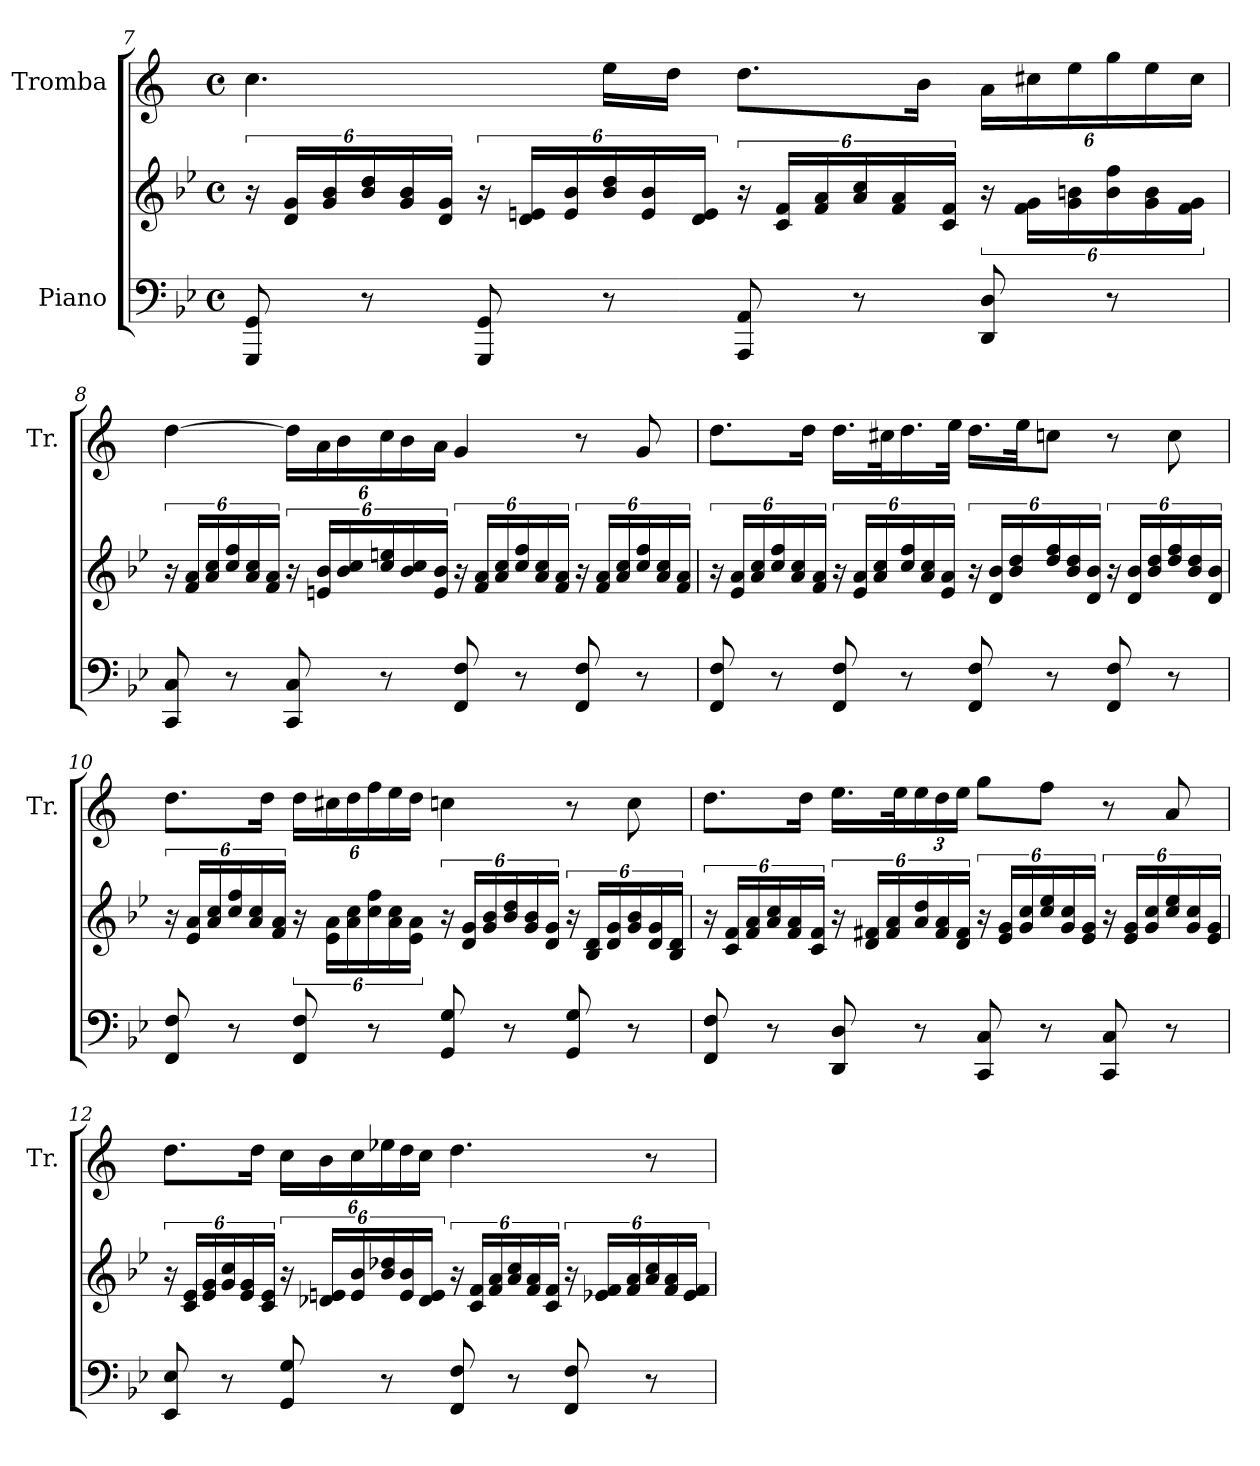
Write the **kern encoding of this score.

**kern	**kern	**kern
*part2	*part2	*part1
*staff3	*staff2	*staff1
*I"Piano	*	*I"Tromba
*	*	*I'Tr.
!!LO:LB:g=z
*clefF4	*clefG2	*clefG2
*	*	*ITrd1c2
*k[b-e-]	*k[b-e-]	*k[b-e-]
*M4/4	*M4/4	*M4/4
*met(c)	*met(c)	*met(c)
=7	=7	=7
8GGG/ 8GG/	24r	4.b-\
.	24d/ 24g/LL	.
.	24g/ 24b-/	.
8r	24b-/ 24dd/	.
.	24g/ 24b-/	.
.	24d/ 24g/JJ	.
8GGG/ 8GG/	24r	.
.	24d/ 24en/LL	.
.	24e/ 24b-/	.
8r	24b-/ 24dd/	16dd\LL
.	24e/ 24b-/	.
.	.	16cc\JJ
.	24d/ 24e/JJ	.
8AAA/ 8AA/	24r	8.cc\L
.	24c/ 24f/LL	.
.	24f/ 24a/	.
8r	24a/ 24cc/	.
.	24f/ 24a/	.
.	.	16a\Jk
.	24c/ 24f/JJ	.
*	*	*Xbrackettup
8DD/ 8D/	24r	24g\LL
.	24f\ 24g\LL	24bn\
.	24g\ 24bn\	24dd\
8r	24b\ 24ff\	24ff\
.	24g\ 24b\	24dd\
.	24f\ 24g\JJ	24b\JJ
=8	=8	=8
8CC/ 8C/	24r	[4cc\
.	24f/ 24a/LL	.
.	24a/ 24cc/	.
8r	24cc/ 24ff/	.
.	24a/ 24cc/	.
.	24f/ 24a/JJ	.
8CC/ 8C/	24r	24cc\LL]
.	24en/ 24b-/LL	24g\
.	24b-/ 24cc/	24a\
8r	24cc/ 24een/	24b-\
.	24b-/ 24cc/	24a\
.	24e/ 24b-/JJ	24g\JJ
8FF/ 8F/	24r	4f/
.	24f/ 24a/LL	.
.	24a/ 24cc/	.
8r	24cc/ 24ff/	.
.	24a/ 24cc/	.
.	24f/ 24a/JJ	.
8FF/ 8F/	24r	8r
.	24f/ 24a/LL	.
.	24a/ 24cc/	.
8r	24cc/ 24ff/	8f/
.	24a/ 24cc/	.
.	24f/ 24a/JJ	.
!!LO:PB:g=z
=9	=9	=9
8FF/ 8F/	24r	8.cc\L
.	24e-/ 24a/LL	.
.	24a/ 24cc/	.
8r	24cc/ 24ff/	.
.	24a/ 24cc/	.
.	.	16cc\Jk
.	24f/ 24a/JJ	.
8FF/ 8F/	24r	16.cc\LL
.	24e-/ 24a/LL	.
.	24a/ 24cc/	.
.	.	32bn\K
8r	24cc/ 24ff/	16.cc\
.	24a/ 24cc/	.
.	24e-/ 24a/JJ	.
.	.	32dd\JJk
8FF/ 8F/	24r	16.cc\LL
.	24d/ 24b-/LL	.
.	24b-/ 24dd/	.
.	.	32dd\JK
8r	24dd/ 24ff/	8b-X\J
.	24b-/ 24dd/	.
.	24d/ 24b-/JJ	.
8FF/ 8F/	24r	8r
.	24d/ 24b-/LL	.
.	24b-/ 24dd/	.
8r	24dd/ 24ff/	8b-\
.	24b-/ 24dd/	.
.	24d/ 24b-/JJ	.
=10	=10	=10
8FF/ 8F/	24r	8.cc\L
.	24e-/ 24a/LL	.
.	24a/ 24cc/	.
8r	24cc/ 24ff/	.
.	24a/ 24cc/	.
.	.	16cc\Jk
.	24f/ 24a/JJ	.
8FF/ 8F/	24r	24cc\LL
.	24e-\ 24a\LL	24bn\
.	24a\ 24cc\	24cc\
8r	24cc\ 24ff\	24ee-\
.	24a\ 24cc\	24dd\
.	24e-\ 24a\JJ	24cc\JJ
8GG/ 8G/	24r	4b-X\
.	24d/ 24g/LL	.
.	24g/ 24b-/	.
8r	24b-/ 24dd/	.
.	24g/ 24b-/	.
.	24d/ 24g/JJ	.
8GG/ 8G/	24r	8r
.	24B-/ 24d/LL	.
.	24d/ 24g/	.
8r	24g/ 24b-/	8b-\
.	24d/ 24g/	.
.	24B-/ 24d/JJ	.
!!LO:LB:g=z
=11	=11	=11
8FF/ 8F/	24r	8.cc\L
.	24c/ 24f/LL	.
.	24f/ 24a/	.
8r	24a/ 24cc/	.
.	24f/ 24a/	.
.	.	16cc\Jk
.	24c/ 24f/JJ	.
8DD/ 8D/	24r	16.dd\LL
.	24d/ 24f#X/LL	.
.	24f#/ 24a/	.
.	.	32dd\K
8r	24a/ 24dd/	24dd\
.	24f#/ 24a/	24cc\
.	24d/ 24f#/JJ	24dd\JJ
8CC/ 8C/	24r	8ff\L
.	24e-/ 24g/LL	.
.	24g/ 24cc/	.
8r	24cc/ 24ee-/	8ee-\J
.	24g/ 24cc/	.
.	24e-/ 24g/JJ	.
8CC/ 8C/	24r	8r
.	24e-/ 24g/LL	.
.	24g/ 24cc/	.
8r	24cc/ 24ee-/	8g/
.	24g/ 24cc/	.
.	24e-/ 24g/JJ	.
=12	=12	=12
8EE-/ 8E-/	24r	8.cc\L
.	24c/ 24e-/LL	.
.	24e-/ 24g/	.
8r	24g/ 24cc/	.
.	24e-/ 24g/	.
.	.	16cc\Jk
.	24c/ 24e-/JJ	.
8GG/ 8G/	24r	24b-\LL
.	24d-X/ 24en/LL	24a\
.	24e/ 24b-/	24b-\
8r	24b-/ 24dd-X/	24dd-X\
.	24e/ 24b-/	24cc\
.	24d-/ 24e/JJ	24b-\JJ
8FF/ 8F/	24r	4.cc\
.	24c/ 24f/LL	.
.	24f/ 24a/	.
8r	24a/ 24cc/	.
.	24f/ 24a/	.
.	24c/ 24f/JJ	.
8FF/ 8F/	24r	.
.	24e-X/ 24f/LL	.
.	24f/ 24a/	.
8r	24a/ 24cc/	8r
.	24f/ 24a/	.
.	24e-/ 24f/JJ	.
=	=	=
*-	*-	*-
